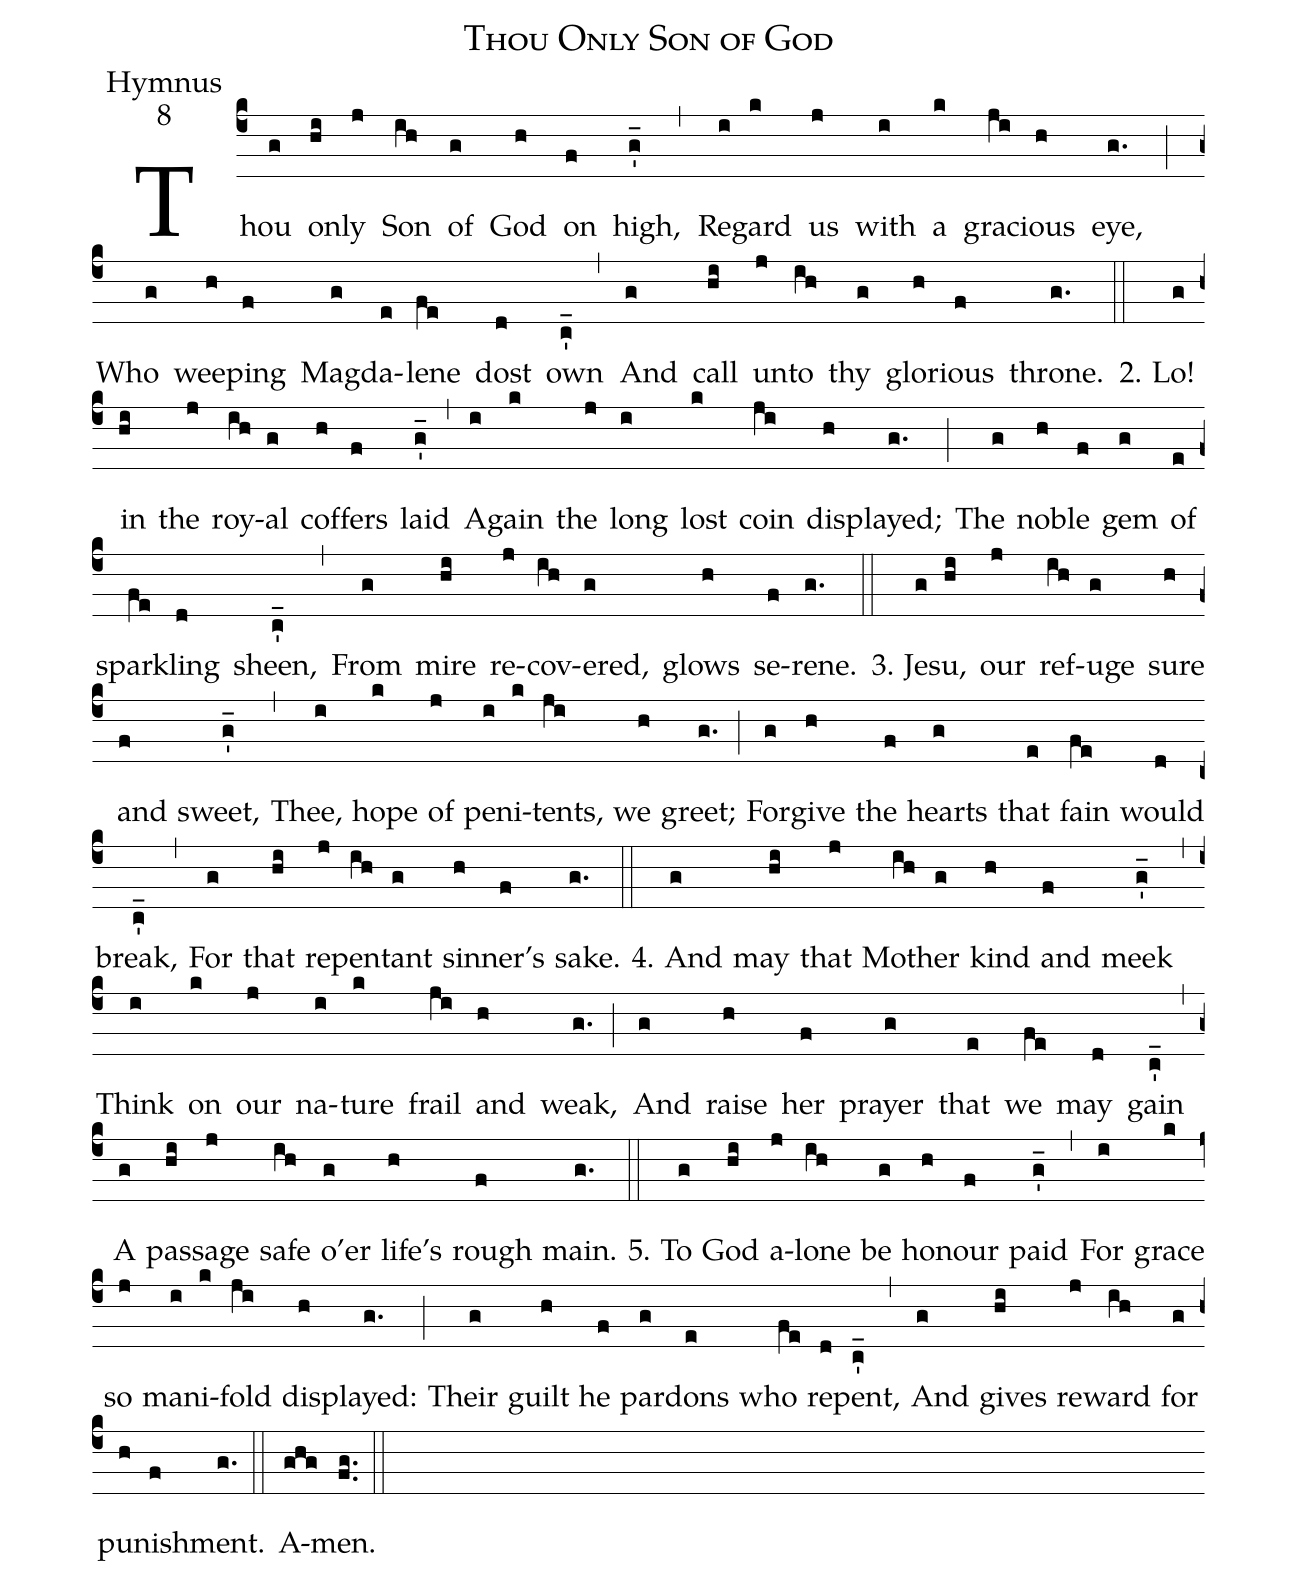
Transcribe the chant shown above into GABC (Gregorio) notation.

name: Thou Only Son of God;
office-part: Hymnus;
mode: 8;
%%
(c4)Thou(g) on(hi)ly(j) Son(ih) of(g) God(h) on(f) high,(g'_) (,)
Re(i)gard(k) us(j) with(i) a(k) gra(ji)cious(h) eye,(g.) (;)
Who(g) weep(h)ing(f) Mag(g)da(e)lene(fe) dost(d) own(c'_) (,)
And(g) call(hi) un(j)to(ih) thy(g) glor(h)ious(f) throne.(g.) (::)

2. Lo!(g) in(hi) the(j) roy(ih)al(g) cof(h)fers(f) laid(g'_) (,)
A(i)gain(k) the(j) long(i) lost(k) coin(ji) dis(h)played;(g.) (;)
The(g) no(h)ble(f) gem(g) of(e) spark(fe)ling(d) sheen,(c'_) (,)
From(g) mire(hi) re(j)cov(ih)ered,(g) glows(h) se(f)rene.(g.) (::)

3. Je(g)su,(hi) our(j) ref(ih)uge(g) sure(h) and(f) sweet,(g'_) (,)
Thee,(i) hope(k) of(j) pen(i)i(k)tents,(ji) we(h) greet;(g.) (;)
For(g)give(h) the(f) hearts(g) that(e) fain(fe) would(d) break,(c'_) (,)
For(g) that(hi) re(j)pent(ih)ant(g) sin(h)ner's(f) sake.(g.) (::)

4. And(g) may(hi) that(j) Moth(ih)er(g) kind(h) and(f) meek(g'_) (,)
Think(i) on(k) our(j) na(i)ture(k) frail(ji) and(h) weak,(g.) (;)
And(g) raise(h) her(f) prayer(g) that(e) we(fe) may(d) gain(c'_) (,)
A(g) pas(hi)sage(j) safe(ih) o'er(g) life's(h) rough(f) main.(g.) (::)

5. To(g) God(hi) a(j)lone(ih) be(g) hon(h)our(f) paid(g'_) (,)
For(i) grace(k) so(j) man(i)i(k)fold(ji) dis(h)played:(g.) (;)
Their(g) guilt(h) he(f) par(g)dons(e) who(fe) re(d)pent,(c'_) (,)
And(g) gives(hi) re(j)ward(ih) for(g) pun(h)ish(f)ment.(g.) (::)
A(ghg)men.(fg..) (::)
